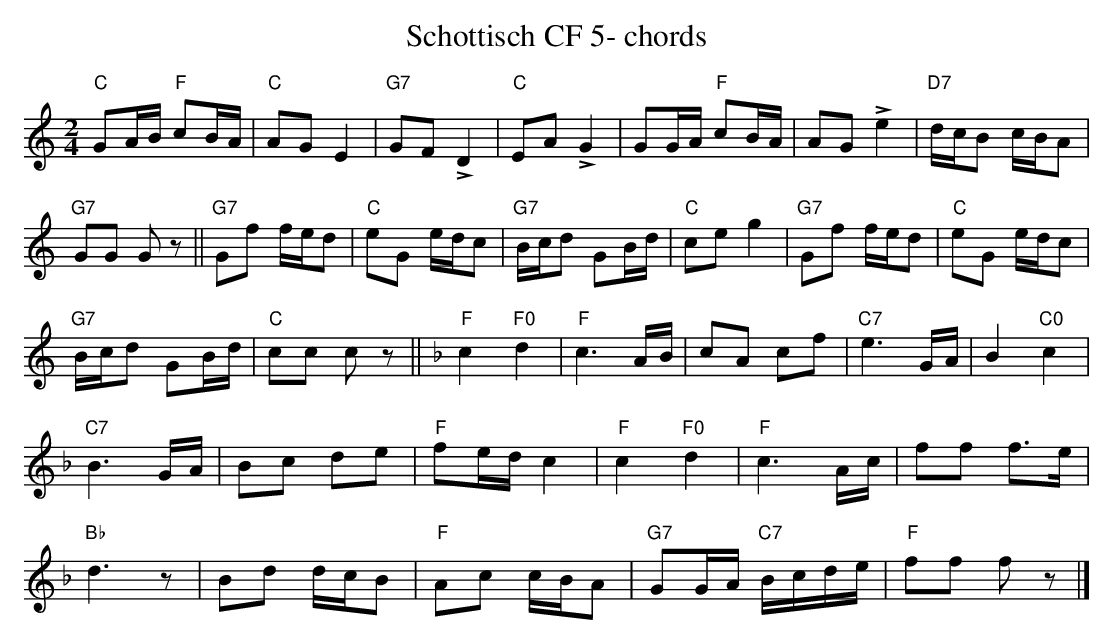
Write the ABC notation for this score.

X:1
T:Schottisch CF 5- chords
M:2/4
L:1/16
K:Cmaj%%MIDI gchordon
"C"G2AB "F"c2BA | "C"A2G2E4 | "G7"G2F2!>!D4 | "C"E2A2!>!G4 | G2GA "F"c2BA | A2G2 !>!e4 | "D7"dcB2 cBA2 |
"G7"G2G2 G2z2 || "G7"G2f2 fed2 | "C"e2G2 edc2 | "G7"Bcd2 G2Bd | "C"c2e2g4 | "G7"G2f2 fed2 | "C"e2G2 edc2 |
"G7"Bcd2 G2Bd | "C"c2c2 c2z2 || [K:Fmaj] "F"c4"F0"d4 | "F"c6AB | c2A2 c2f2 | "C7"e6GA | B4"C0"c4 |
"C7"B6GA | B2c2 d2e2 | "F"f2edc4 | "F"c4"F0"d4 | "F"c6Ac | f2f2 f3e |
"Bb"d6z2 | B2d2 dcB2 | "F"A2c2 cBA2 | "G7"G2GA "C7"Bcde | "F"f2f2 f2z2 |]
